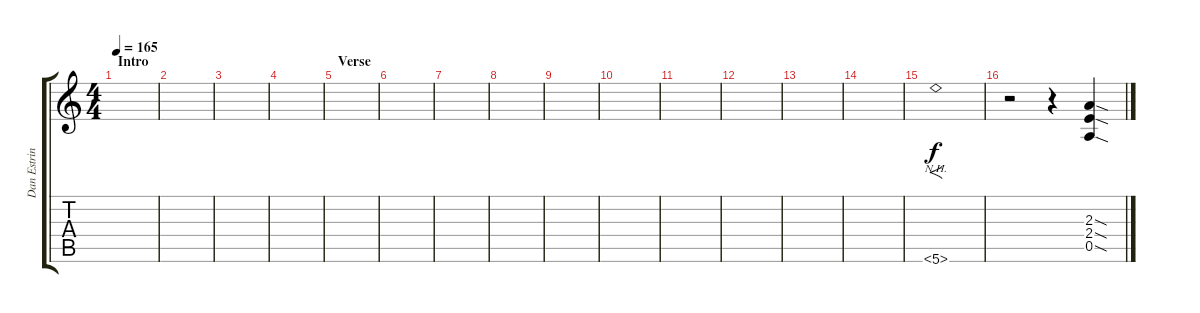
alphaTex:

\track ("Dan Estrin doubled" "Dan Estrin") {instrument distortionguitar}
\staff {score tabs}
\tuning (E4 B3 G3 D3 A2 E2) {hide}
\ts (4 4)
\section ("" "Intro")
\tempo 165
\clef g2
\ks c
|
|
|
|
\section ("" "Verse")
|
|
|
|
|
|
|
|
|
|
5.6{nh}.1{f} |
r.2 r.4 (2.3{sod} 2.4{sod} 0.5{sod}).4
